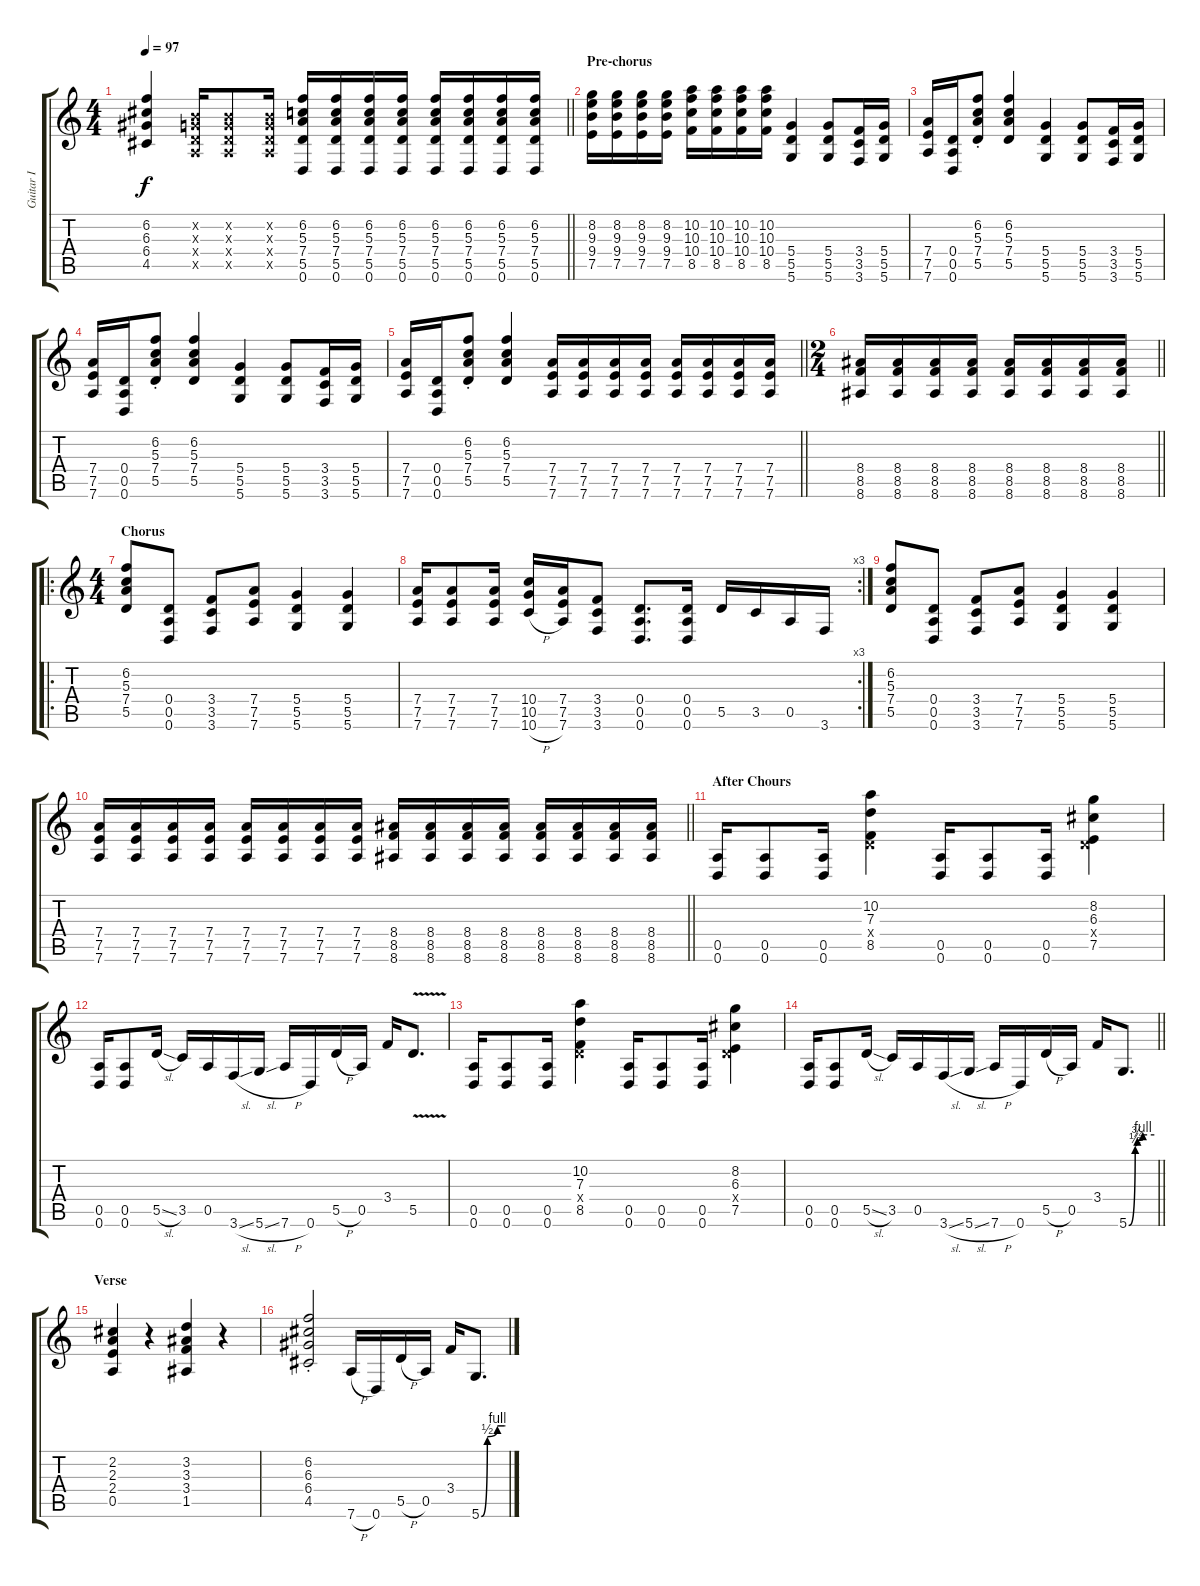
\track ("Guitar I" "Guitar I") {instrument overdrivenguitar}
\staff {score tabs}
\tuning (E4 B3 G3 D3 A2 D2) {hide}
\ts (4 4)
\tempo 97
\clef g2
\barLineRight lightlight
\ks c
(6.2 6.3 6.4 4.5).4{dy f} (0.2{x} 0.3{x} 0.4{x} 0.5{x}).16 (0.2{x} 0.3{x} 0.4{x} 0.5{x}).8 (0.2{x} 0.3{x} 0.4{x} 0.5{x}).16 (6.2 5.3 7.4 5.5 0.6).16 (6.2 5.3 7.4 5.5 0.6).16 (6.2 5.3 7.4 5.5 0.6).16 (6.2 5.3 7.4 5.5 0.6).16 (6.2 5.3 7.4 5.5 0.6).16 (6.2 5.3 7.4 5.5 0.6).16 (6.2 5.3 7.4 5.5 0.6).16 (6.2 5.3 7.4 5.5 0.6).16 |
\section ("" "Pre-chorus")
(8.2 9.3 9.4 7.5).16 (8.2 9.3 9.4 7.5).16 (8.2 9.3 9.4 7.5).16 (8.2 9.3 9.4 7.5).16 (10.2 10.3 10.4 8.5).16 (10.2 10.3 10.4 8.5).16 (10.2 10.3 10.4 8.5).16 (10.2 10.3 10.4 8.5).16 (5.4 5.5 5.6).4 (5.4 5.5 5.6).8 (3.4 3.5 3.6).16 (5.4 5.5 5.6).16 |
(7.4 7.5 7.6).16 (0.4 0.5 0.6).16 (6.2{st} 5.3{st} 7.4{st} 5.5{st}).8 (6.2 5.3 7.4 5.5).4 (5.4 5.5 5.6).4 (5.4 5.5 5.6).8 (3.4 3.5 3.6).16 (5.4 5.5 5.6).16 |
(7.4 7.5 7.6).16 (0.4 0.5 0.6).16 (6.2{st} 5.3{st} 7.4{st} 5.5{st}).8 (6.2 5.3 7.4 5.5).4 (5.4 5.5 5.6).4 (5.4 5.5 5.6).8 (3.4 3.5 3.6).16 (5.4 5.5 5.6).16 |
\barLineRight lightlight
(7.4 7.5 7.6).16 (0.4 0.5 0.6).16 (6.2{st} 5.3{st} 7.4{st} 5.5{st}).8 (6.2 5.3 7.4 5.5).4 (7.4 7.5 7.6).16 (7.4 7.5 7.6).16 (7.4 7.5 7.6).16 (7.4 7.5 7.6).16 (7.4 7.5 7.6).16 (7.4 7.5 7.6).16 (7.4 7.5 7.6).16 (7.4 7.5 7.6).16 |
\ts (2 4)
\barLineRight lightlight
(8.4 8.5 8.6).16 (8.4 8.5 8.6).16 (8.4 8.5 8.6).16 (8.4 8.5 8.6).16 (8.4 8.5 8.6).16 (8.4 8.5 8.6).16 (8.4 8.5 8.6).16 (8.4 8.5 8.6).16 |
\ro
\ts (4 4)
\section ("" "Chorus")
(6.2 5.3 7.4 5.5).8 (0.4 0.5 0.6).8 (3.4 3.5 3.6).8 (7.4 7.5 7.6).8 (5.4 5.5 5.6).4 (5.4 5.5 5.6).4 |
\rc 3
(7.4 7.5 7.6).16 (7.4 7.5 7.6).8 (7.4 7.5 7.6).16 (10.4 10.5 10.6{h}).16 (7.4 7.5 7.6).16 (3.4 3.5 3.6).8 (0.4 0.5 0.6).8{d} (0.4 0.5 0.6).16 5.5.16 3.5.16 0.5.16 3.6.16 |
(6.2 5.3 7.4 5.5).8 (0.4 0.5 0.6).8 (3.4 3.5 3.6).8 (7.4 7.5 7.6).8 (5.4 5.5 5.6).4 (5.4 5.5 5.6).4 |
\barLineRight lightlight
(7.4 7.5 7.6).16 (7.4 7.5 7.6).16 (7.4 7.5 7.6).16 (7.4 7.5 7.6).16 (7.4 7.5 7.6).16 (7.4 7.5 7.6).16 (7.4 7.5 7.6).16 (7.4 7.5 7.6).16 (8.4 8.5 8.6).16 (8.4 8.5 8.6).16 (8.4 8.5 8.6).16 (8.4 8.5 8.6).16 (8.4 8.5 8.6).16 (8.4 8.5 8.6).16 (8.4 8.5 8.6).16 (8.4 8.5 8.6).16 |
\section ("" "After Chours")
(0.5 0.6).16 (0.5 0.6).8 (0.5 0.6).16 (10.2 7.3 0.4{x} 8.5).4 (0.5 0.6).16 (0.5 0.6).8 (0.5 0.6).16 (8.2 6.3 0.4{x} 7.5).4 |
(0.5 0.6).16 (0.5 0.6).8 5.5{sl}.16 3.5.16 0.5.16 3.6{sl}.16 5.6{sl}.16 7.6{h}.16 0.6.16 5.5{h}.16 0.5.16 3.4.16 5.5{v}.8{d} |
(0.5 0.6).16 (0.5 0.6).8 (0.5 0.6).16 (10.2 7.3 0.4{x} 8.5).4 (0.5 0.6).16 (0.5 0.6).8 (0.5 0.6).16 (8.2 6.3 0.4{x} 7.5).4 |
\barLineRight lightlight
(0.5 0.6).16 (0.5 0.6).8 5.5{sl}.16 3.5.16 0.5.16 3.6{sl}.16 5.6{sl}.16 7.6{h}.16 0.6.16 5.5{h}.16 0.5.16 3.4.16 5.6{be (custom 0 0 15 2 20 3 29 3 33 4 60 4)}.8{d} |
\section ("" "Verse")
(2.2 2.3 2.4 0.5).4 r.4 (3.2 3.3 3.4 1.5).4 r.4 |
(6.2{st} 6.3{st} 6.4{st} 4.5{st}).2 7.6{h}.16 0.6.16 5.5{h}.16 0.5.16 3.4.16 5.6{be (custom 0 0 15 2 40 4 57 4 60 4)}.8{d}
